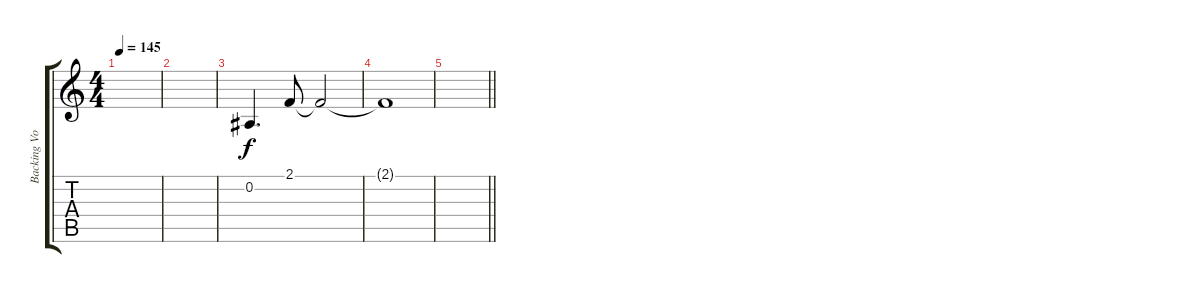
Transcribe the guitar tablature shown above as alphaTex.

\track ("Backing Vocal" "Backing Vo") {instrument viola}
\staff {score tabs}
\tuning (Eb4 Bb3 Gb3 Db3 Ab2 Eb2) {hide}
\ts (4 4)
\tempo 145
\clef g2
\ks c
|
|
0.2.4{d} 2.1.8 2.1{t}.2 |
2.1{t}.1 |
\barLineRight lightlight
